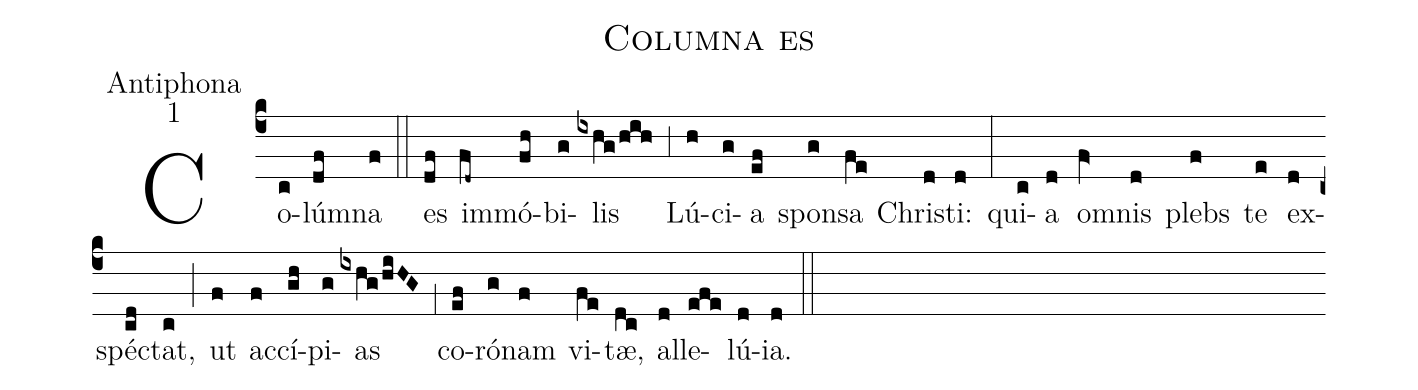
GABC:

name:Columna es;
office-part:Antiphona;
mode:1;
%%
(c4) Co(c)lú(df)mna(f) (::)
es(df) im(fd~)mó(fh)bi(g)lis(ixhg/hih) (,3) Lú(h)ci(g)a(ef) spon(g)sa(fe) Chri(d)sti:(d) (:)
qui(c)a(d) o(fV>)mnis(d) plebs(f) te(e) ex(d)spé(cd)ctat,(c) (;) ut(f) ac(f)cí(gh)pi(g)as(ixhg/hiHG) (,1) co(ef)ró(g)nam(f) vi(fe)tæ,(dc) al(d)le(efe)lú(d)ia.(d) (::)
